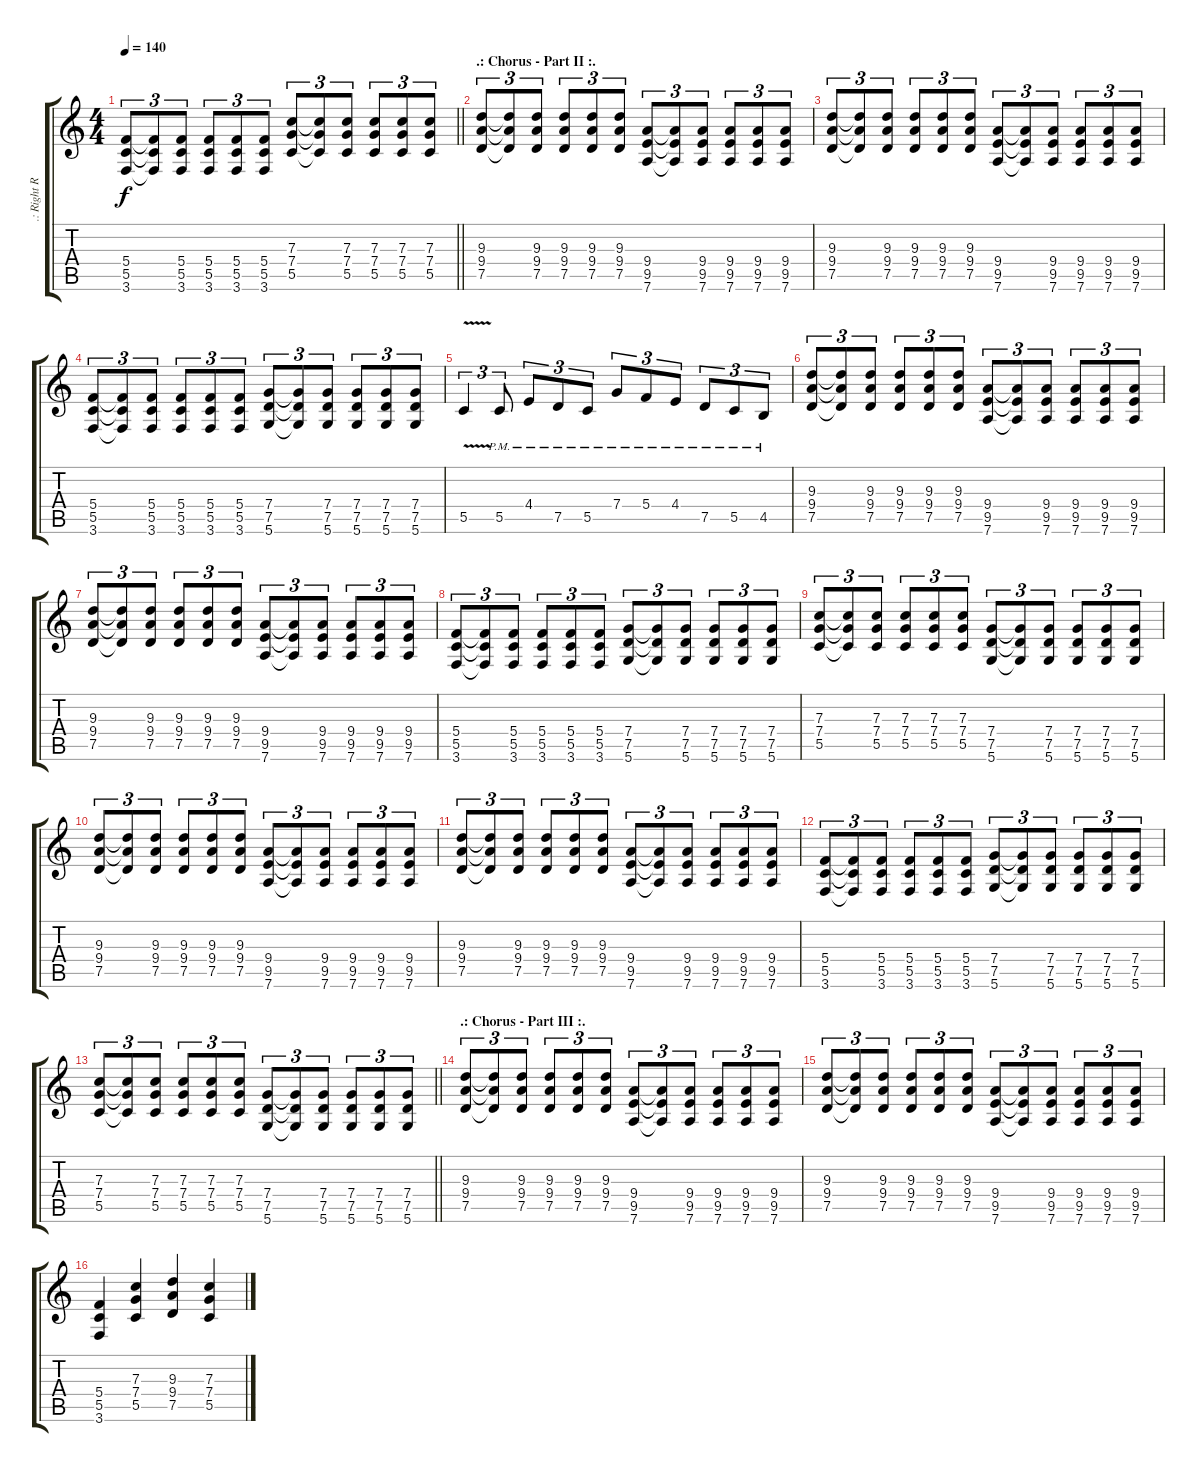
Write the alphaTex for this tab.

\track (".: Right Rythm Guitar :." ".: Right R") {instrument distortionguitar}
\staff {score tabs}
\tuning (D4 A3 F3 C3 G2 D2) {hide}
\ts (4 4)
\tempo 140
\clef g2
\barLineRight lightlight
\ks c
(5.4 5.5 3.6).8{tu (3 2) dy f} (5.4{t} 5.5{t} 3.6{t}).8{tu (3 2)} (5.4 5.5 3.6).8{tu (3 2)} (5.4 5.5 3.6).8{tu (3 2)} (5.4 5.5 3.6).8{tu (3 2)} (5.4 5.5 3.6).8{tu (3 2)} (7.3 7.4 5.5).8{tu (3 2)} (7.3{t} 7.4{t} 5.5{t}).8{tu (3 2)} (7.3 7.4 5.5).8{tu (3 2)} (7.3 7.4 5.5).8{tu (3 2)} (7.3 7.4 5.5).8{tu (3 2)} (7.3 7.4 5.5).8{tu (3 2)} |
\section ("" ".: Chorus - Part II :.")
(9.3 9.4 7.5).8{tu (3 2)} (9.3{t} 9.4{t} 7.5{t}).8{tu (3 2)} (9.3 9.4 7.5).8{tu (3 2)} (9.3 9.4 7.5).8{tu (3 2)} (9.3 9.4 7.5).8{tu (3 2)} (9.3 9.4 7.5).8{tu (3 2)} (9.4 9.5 7.6).8{tu (3 2)} (9.4{t} 9.5{t} 7.6{t}).8{tu (3 2)} (9.4 9.5 7.6).8{tu (3 2)} (9.4 9.5 7.6).8{tu (3 2)} (9.4 9.5 7.6).8{tu (3 2)} (9.4 9.5 7.6).8{tu (3 2)} |
(9.3 9.4 7.5).8{tu (3 2)} (9.3{t} 9.4{t} 7.5{t}).8{tu (3 2)} (9.3 9.4 7.5).8{tu (3 2)} (9.3 9.4 7.5).8{tu (3 2)} (9.3 9.4 7.5).8{tu (3 2)} (9.3 9.4 7.5).8{tu (3 2)} (9.4 9.5 7.6).8{tu (3 2)} (9.4{t} 9.5{t} 7.6{t}).8{tu (3 2)} (9.4 9.5 7.6).8{tu (3 2)} (9.4 9.5 7.6).8{tu (3 2)} (9.4 9.5 7.6).8{tu (3 2)} (9.4 9.5 7.6).8{tu (3 2)} |
(5.4 5.5 3.6).8{tu (3 2)} (5.4{t} 5.5{t} 3.6{t}).8{tu (3 2)} (5.4 5.5 3.6).8{tu (3 2)} (5.4 5.5 3.6).8{tu (3 2)} (5.4 5.5 3.6).8{tu (3 2)} (5.4 5.5 3.6).8{tu (3 2)} (7.4 7.5 5.6).8{tu (3 2)} (7.4{t} 7.5{t} 5.6{t}).8{tu (3 2)} (7.4 7.5 5.6).8{tu (3 2)} (7.4 7.5 5.6).8{tu (3 2)} (7.4 7.5 5.6).8{tu (3 2)} (7.4 7.5 5.6).8{tu (3 2)} |
5.5{v}.4{tu (3 2)} 5.5{pm}.8{tu (3 2)} 4.4{pm}.8{tu (3 2)} 7.5{pm}.8{tu (3 2)} 5.5{pm}.8{tu (3 2)} 7.4{pm}.8{tu (3 2)} 5.4{pm}.8{tu (3 2)} 4.4{pm}.8{tu (3 2)} 7.5{pm}.8{tu (3 2)} 5.5{pm}.8{tu (3 2)} 4.5{pm}.8{tu (3 2)} |
(9.3 9.4 7.5).8{tu (3 2)} (9.3{t} 9.4{t} 7.5{t}).8{tu (3 2)} (9.3 9.4 7.5).8{tu (3 2)} (9.3 9.4 7.5).8{tu (3 2)} (9.3 9.4 7.5).8{tu (3 2)} (9.3 9.4 7.5).8{tu (3 2)} (9.4 9.5 7.6).8{tu (3 2)} (9.4{t} 9.5{t} 7.6{t}).8{tu (3 2)} (9.4 9.5 7.6).8{tu (3 2)} (9.4 9.5 7.6).8{tu (3 2)} (9.4 9.5 7.6).8{tu (3 2)} (9.4 9.5 7.6).8{tu (3 2)} |
(9.3 9.4 7.5).8{tu (3 2)} (9.3{t} 9.4{t} 7.5{t}).8{tu (3 2)} (9.3 9.4 7.5).8{tu (3 2)} (9.3 9.4 7.5).8{tu (3 2)} (9.3 9.4 7.5).8{tu (3 2)} (9.3 9.4 7.5).8{tu (3 2)} (9.4 9.5 7.6).8{tu (3 2)} (9.4{t} 9.5{t} 7.6{t}).8{tu (3 2)} (9.4 9.5 7.6).8{tu (3 2)} (9.4 9.5 7.6).8{tu (3 2)} (9.4 9.5 7.6).8{tu (3 2)} (9.4 9.5 7.6).8{tu (3 2)} |
(5.4 5.5 3.6).8{tu (3 2)} (5.4{t} 5.5{t} 3.6{t}).8{tu (3 2)} (5.4 5.5 3.6).8{tu (3 2)} (5.4 5.5 3.6).8{tu (3 2)} (5.4 5.5 3.6).8{tu (3 2)} (5.4 5.5 3.6).8{tu (3 2)} (7.4 7.5 5.6).8{tu (3 2)} (7.4{t} 7.5{t} 5.6{t}).8{tu (3 2)} (7.4 7.5 5.6).8{tu (3 2)} (7.4 7.5 5.6).8{tu (3 2)} (7.4 7.5 5.6).8{tu (3 2)} (7.4 7.5 5.6).8{tu (3 2)} |
(7.3 7.4 5.5).8{tu (3 2)} (7.3{t} 7.4{t} 5.5{t}).8{tu (3 2)} (7.3 7.4 5.5).8{tu (3 2)} (7.3 7.4 5.5).8{tu (3 2)} (7.3 7.4 5.5).8{tu (3 2)} (7.3 7.4 5.5).8{tu (3 2)} (7.4 7.5 5.6).8{tu (3 2)} (7.4{t} 7.5{t} 5.6{t}).8{tu (3 2)} (7.4 7.5 5.6).8{tu (3 2)} (7.4 7.5 5.6).8{tu (3 2)} (7.4 7.5 5.6).8{tu (3 2)} (7.4 7.5 5.6).8{tu (3 2)} |
(9.3 9.4 7.5).8{tu (3 2)} (9.3{t} 9.4{t} 7.5{t}).8{tu (3 2)} (9.3 9.4 7.5).8{tu (3 2)} (9.3 9.4 7.5).8{tu (3 2)} (9.3 9.4 7.5).8{tu (3 2)} (9.3 9.4 7.5).8{tu (3 2)} (9.4 9.5 7.6).8{tu (3 2)} (9.4{t} 9.5{t} 7.6{t}).8{tu (3 2)} (9.4 9.5 7.6).8{tu (3 2)} (9.4 9.5 7.6).8{tu (3 2)} (9.4 9.5 7.6).8{tu (3 2)} (9.4 9.5 7.6).8{tu (3 2)} |
(9.3 9.4 7.5).8{tu (3 2)} (9.3{t} 9.4{t} 7.5{t}).8{tu (3 2)} (9.3 9.4 7.5).8{tu (3 2)} (9.3 9.4 7.5).8{tu (3 2)} (9.3 9.4 7.5).8{tu (3 2)} (9.3 9.4 7.5).8{tu (3 2)} (9.4 9.5 7.6).8{tu (3 2)} (9.4{t} 9.5{t} 7.6{t}).8{tu (3 2)} (9.4 9.5 7.6).8{tu (3 2)} (9.4 9.5 7.6).8{tu (3 2)} (9.4 9.5 7.6).8{tu (3 2)} (9.4 9.5 7.6).8{tu (3 2)} |
(5.4 5.5 3.6).8{tu (3 2)} (5.4{t} 5.5{t} 3.6{t}).8{tu (3 2)} (5.4 5.5 3.6).8{tu (3 2)} (5.4 5.5 3.6).8{tu (3 2)} (5.4 5.5 3.6).8{tu (3 2)} (5.4 5.5 3.6).8{tu (3 2)} (7.4 7.5 5.6).8{tu (3 2)} (7.4{t} 7.5{t} 5.6{t}).8{tu (3 2)} (7.4 7.5 5.6).8{tu (3 2)} (7.4 7.5 5.6).8{tu (3 2)} (7.4 7.5 5.6).8{tu (3 2)} (7.4 7.5 5.6).8{tu (3 2)} |
\barLineRight lightlight
(7.3 7.4 5.5).8{tu (3 2)} (7.3{t} 7.4{t} 5.5{t}).8{tu (3 2)} (7.3 7.4 5.5).8{tu (3 2)} (7.3 7.4 5.5).8{tu (3 2)} (7.3 7.4 5.5).8{tu (3 2)} (7.3 7.4 5.5).8{tu (3 2)} (7.4 7.5 5.6).8{tu (3 2)} (7.4{t} 7.5{t} 5.6{t}).8{tu (3 2)} (7.4 7.5 5.6).8{tu (3 2)} (7.4 7.5 5.6).8{tu (3 2)} (7.4 7.5 5.6).8{tu (3 2)} (7.4 7.5 5.6).8{tu (3 2)} |
\section ("" ".: Chorus - Part III :.")
(9.3 9.4 7.5).8{tu (3 2)} (9.3{t} 9.4{t} 7.5{t}).8{tu (3 2)} (9.3 9.4 7.5).8{tu (3 2)} (9.3 9.4 7.5).8{tu (3 2)} (9.3 9.4 7.5).8{tu (3 2)} (9.3 9.4 7.5).8{tu (3 2)} (9.4 9.5 7.6).8{tu (3 2)} (9.4{t} 9.5{t} 7.6{t}).8{tu (3 2)} (9.4 9.5 7.6).8{tu (3 2)} (9.4 9.5 7.6).8{tu (3 2)} (9.4 9.5 7.6).8{tu (3 2)} (9.4 9.5 7.6).8{tu (3 2)} |
(9.3 9.4 7.5).8{tu (3 2)} (9.3{t} 9.4{t} 7.5{t}).8{tu (3 2)} (9.3 9.4 7.5).8{tu (3 2)} (9.3 9.4 7.5).8{tu (3 2)} (9.3 9.4 7.5).8{tu (3 2)} (9.3 9.4 7.5).8{tu (3 2)} (9.4 9.5 7.6).8{tu (3 2)} (9.4{t} 9.5{t} 7.6{t}).8{tu (3 2)} (9.4 9.5 7.6).8{tu (3 2)} (9.4 9.5 7.6).8{tu (3 2)} (9.4 9.5 7.6).8{tu (3 2)} (9.4 9.5 7.6).8{tu (3 2)} |
(5.4 5.5 3.6).4 (7.3 7.4 5.5).4 (9.3 9.4 7.5).4 (7.3 7.4 5.5).4
